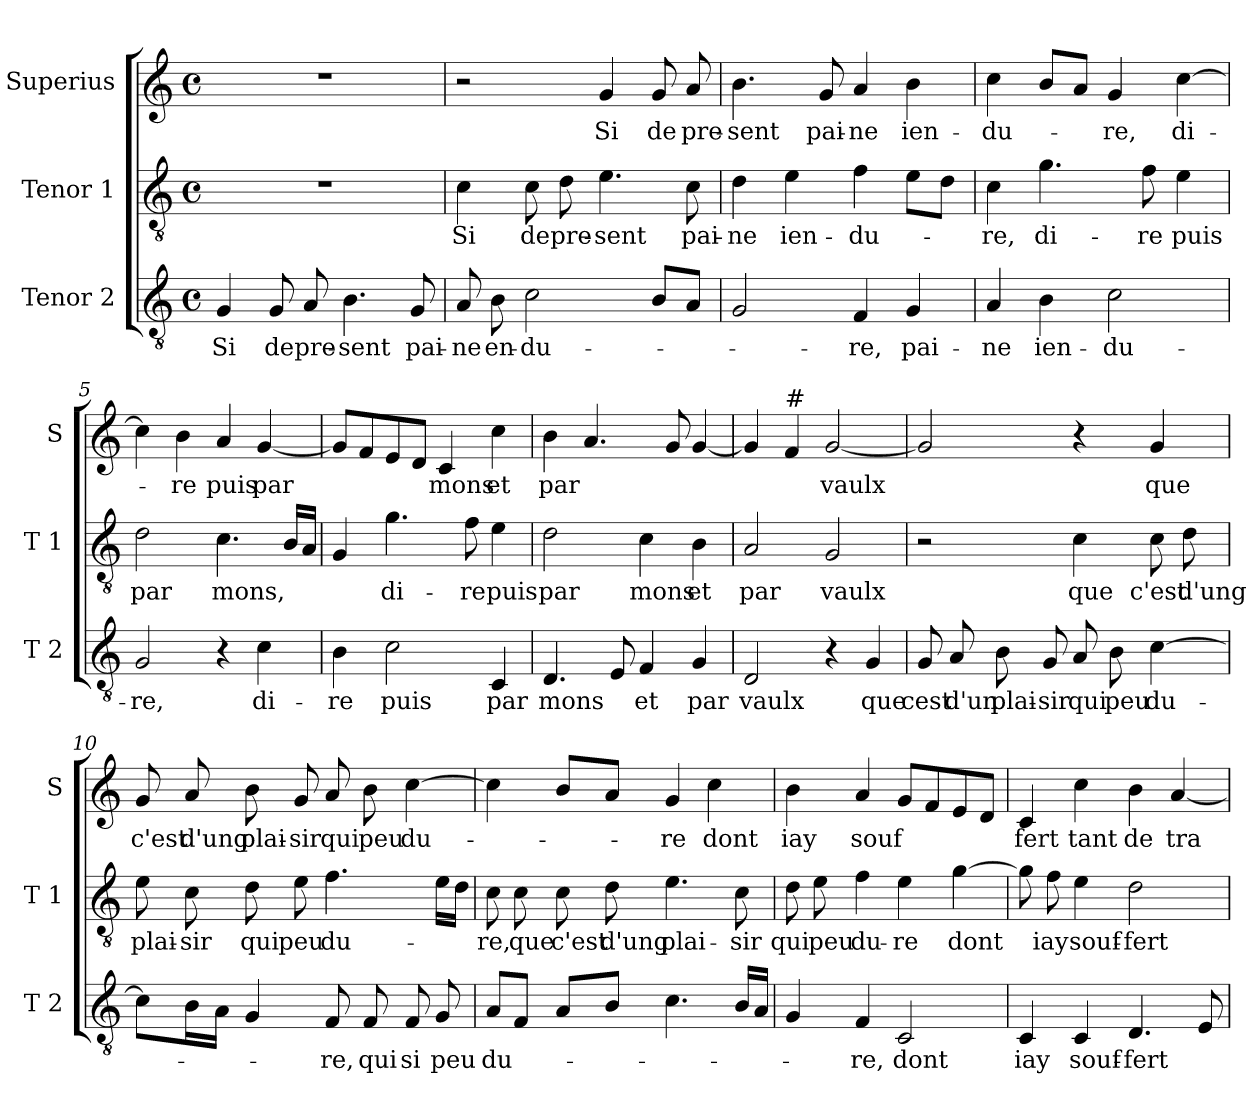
**kern	**text	**kern	**text	**kern	**text
*part3	*part3	*part2	*part2	*part1	*part1
*staff3	*staff3	*staff2	*staff2	*staff1	*staff1
*I"Tenor 2	*	*I"Tenor 1	*	*I"Superius	*
*I'T 2	*	*I'T 1	*	*I'S	*
*clefGv2	*	*clefGv2	*	*clefG2	*
*k[]	*	*k[]	*	*k[]	*
*C:	*	*C:	*	*C:	*
*M4/4	*	*M4/4	*	*M4/4	*
*met(c)	*	*met(c)	*	*met(c)	*
=1	=1	=1	=1	=1	=1
!	!LO:LY:b	!	!	!	!
4G/	Si	1r	.	1r	.
!	!LO:LY:b	!	!	!	!
8G/	de	.	.	.	.
!	!LO:LY:b	!	!	!	!
8A/	pre-	.	.	.	.
!	!LO:LY:b	!	!	!	!
4.B\	-sent	.	.	.	.
!	!LO:LY:b	!	!	!	!
8G/	pai-	.	.	.	.
=2	=2	=2	=2	=2	=2
!	!LO:LY:b	!	!LO:LY:b	!	!
8A/	-ne	4c\	Si	2r	.
!	!LO:LY:b	!	!	!	!
8B\	en-	.	.	.	.
!	!LO:LY:b	!	!LO:LY:b	!	!
2c\	-du-	8c\	de	.	.
!	!	!	!LO:LY:b	!	!
.	.	8d\	pre-	.	.
!	!	!	!LO:LY:b	!	!LO:LY:b
.	.	4.e\	-sent	4g/	Si
!	!	!	!	!	!LO:LY:b
8B/L	.	.	.	8g/	de
!	!	!	!LO:LY:b	!	!LO:LY:b
8A/J	.	8c\	pai-	8a/	pre-
=3	=3	=3	=3	=3	=3
!	!	!	!LO:LY:b	!	!LO:LY:b
2G/	.	4d\	-ne	4.b\	-sent
!	!	!	!LO:LY:b	!	!
.	.	4e\	ien-	.	.
!	!	!	!	!	!LO:LY:b
.	.	.	.	8g/	pai-
!	!LO:LY:b	!	!LO:LY:b	!	!LO:LY:b
4F/	-re,	4f\	-du-	4a/	-ne
!	!LO:LY:b	!	!	!	!LO:LY:b
4G/	pai-	8e\L	.	4b\	ien-
.	.	8d\J	.	.	.
=4	=4	=4	=4	=4	=4
!	!LO:LY:b	!	!LO:LY:b	!	!LO:LY:b
4A/	-ne	4c\	-re,	4cc\	-du-
!	!LO:LY:b	!	!LO:LY:b	!	!
4B\	ien-	4.g\	di-	8b/L	.
.	.	.	.	8a/J	.
!	!LO:LY:b	!	!	!	!LO:LY:b
2c\	-du-	.	.	4g/	-re,
!	!	!	!LO:LY:b	!	!
.	.	8f\	-re	.	.
!	!	!	!LO:LY:b	!	!LO:LY:b
.	.	4e\	puis	[4cc\	di-
!!LO:LB:g=z
=5	=5	=5	=5	=5	=5
!	!LO:LY:b	!	!LO:LY:b	!	!
2G/	-re,	2d\	par	4cc\]	.
!	!	!	!	!	!LO:LY:b
.	.	.	.	4b\	-re
!	!	!	!LO:LY:b	!	!LO:LY:b
4r	.	4.c\	mons,	4a/	puis
!	!LO:LY:b	!	!	!	!LO:LY:b
4c\	di-	.	.	[4g/	par
.	.	16B/LL	.	.	.
.	.	16A/JJ	.	.	.
=6	=6	=6	=6	=6	=6
!	!LO:LY:b	!	!	!	!
4B\	-re	4G/	.	8g/L]	.
.	.	.	.	8f/	.
!	!LO:LY:b	!	!LO:LY:b	!	!
2c\	puis	4.g\	di-	8e/	.
.	.	.	.	8d/J	.
!	!	!	!	!	!LO:LY:b
.	.	.	.	4c/	mons
!	!	!	!LO:LY:b	!	!
.	.	8f\	-re	.	.
!	!LO:LY:b	!	!LO:LY:b	!	!LO:LY:b
4C/	par	4e\	puis	4cc\	et
=7	=7	=7	=7	=7	=7
!	!LO:LY:b	!	!LO:LY:b	!	!LO:LY:b
4.D/	mons	2d\	par	4b\	par
.	.	.	.	4.a/	.
8E/	.	.	.	.	.
!	!LO:LY:b	!	!LO:LY:b	!	!
4F/	et	4c\	mons	.	.
.	.	.	.	8g/	.
!	!LO:LY:b	!	!LO:LY:b	!	!
4G/	par	4B\	et	[4g/	.
=8	=8	=8	=8	=8	=8
!	!LO:LY:b	!	!LO:LY:b	!	!
2D/	vaulx	2A/	par	4g/]	.
!	!	!	!	!LO:TX:a:t=#	!
.	.	.	.	4f/	.
!	!	!	!LO:LY:b	!	!LO:LY:b
4r	.	2G/	vaulx	[2g/	vaulx
!	!LO:LY:b	!	!	!	!
4G/	que	.	.	.	.
!!LO:LB:g=z
=9	=9	=9	=9	=9	=9
!	!LO:LY:b	!	!	!	!
8G/	cest	2r	.	2g/]	.
!	!LO:LY:b	!	!	!	!
8A/	d'un	.	.	.	.
!	!LO:LY:b	!	!	!	!
8B\	plai-	.	.	.	.
!	!LO:LY:b	!	!	!	!
8G/	-sir	.	.	.	.
!	!LO:LY:b	!	!LO:LY:b	!	!
8A/	qui	4c\	que	4r	.
!	!LO:LY:b	!	!	!	!
8B\	peu	.	.	.	.
!	!LO:LY:b	!	!LO:LY:b	!	!LO:LY:b
[4c\	du-	8c\	c'est	4g/	que
!	!	!	!LO:LY:b	!	!
.	.	8d\	d'ung	.	.
=10	=10	=10	=10	=10	=10
!	!	!	!LO:LY:b	!	!LO:LY:b
8c\L]	.	8e\	plai-	8g/	c'est
!	!	!	!LO:LY:b	!	!LO:LY:b
16B\L	.	8c\	-sir	8a/	d'ung
16A\JJ	.	.	.	.	.
!	!	!	!LO:LY:b	!	!LO:LY:b
4G/	.	8d\	qui	8b\	plai-
!	!	!	!LO:LY:b	!	!LO:LY:b
.	.	8e\	peu	8g/	-sir
!	!LO:LY:b	!	!LO:LY:b	!	!LO:LY:b
8F/	-re,	4.f\	du-	8a/	qui
!	!LO:LY:b	!	!	!	!LO:LY:b
8F/	qui	.	.	8b\	peu
!	!LO:LY:b	!	!	!	!LO:LY:b
8F/	si	.	.	[4cc\	du-
!	!LO:LY:b	!	!	!	!
8G/	peu	16e\LL	.	.	.
.	.	16d\JJ	.	.	.
=11	=11	=11	=11	=11	=11
!	!LO:LY:b	!	!LO:LY:b	!	!
8A/L	du-	8c\	-re,	4cc\]	.
!	!	!	!LO:LY:b	!	!
8F/J	.	8c\	que	.	.
!	!	!	!LO:LY:b	!	!
8A/L	.	8c\	c'est	8b/L	.
!	!	!	!LO:LY:b	!	!
8B/J	.	8d\	d'ung	8a/J	.
!	!	!	!LO:LY:b	!	!LO:LY:b
4.c\	.	4.e\	plai-	4g/	-re
!	!	!	!	!	!LO:LY:b
.	.	.	.	4cc\	dont
!	!	!	!LO:LY:b	!	!
16B/LL	.	8c\	-sir	.	.
16A/JJ	.	.	.	.	.
=12	=12	=12	=12	=12	=12
!	!	!	!LO:LY:b	!	!LO:LY:b
4G/	.	8d\	qui	4b\	iay
!	!	!	!LO:LY:b	!	!
.	.	8e\	peu	.	.
!	!LO:LY:b	!	!LO:LY:b	!	!LO:LY:b
4F/	-re,	4f\	du-	4a/	souf
!	!LO:LY:b	!	!LO:LY:b	!	!
2C/	dont	4e\	-re	8g/L	.
.	.	.	.	8f/	.
!	!	!	!LO:LY:b	!	!
.	.	[4g\	dont	8e/	.
.	.	.	.	8d/J	.
!!LO:PB:g=z
=13	=13	=13	=13	=13	=13
!	!LO:LY:b	!	!	!	!LO:LY:b
4C/	iay	8g\]	.	4c/	fert
!	!	!	!LO:LY:b	!	!
.	.	8f\	iay	.	.
!	!LO:LY:b	!	!LO:LY:b	!	!LO:LY:b
4C/	souf-	4e\	souf-	4cc\	tant
!	!LO:LY:b	!	!LO:LY:b	!	!LO:LY:b
4.D/	-fert	2d\	-fert	4b\	de
!	!	!	!	!	!LO:LY:b
.	.	.	.	[4a/	tra-
8E/	.	.	.	.	.
=	=	=	=	=	=
*-	*-	*-	*-	*-	*-
